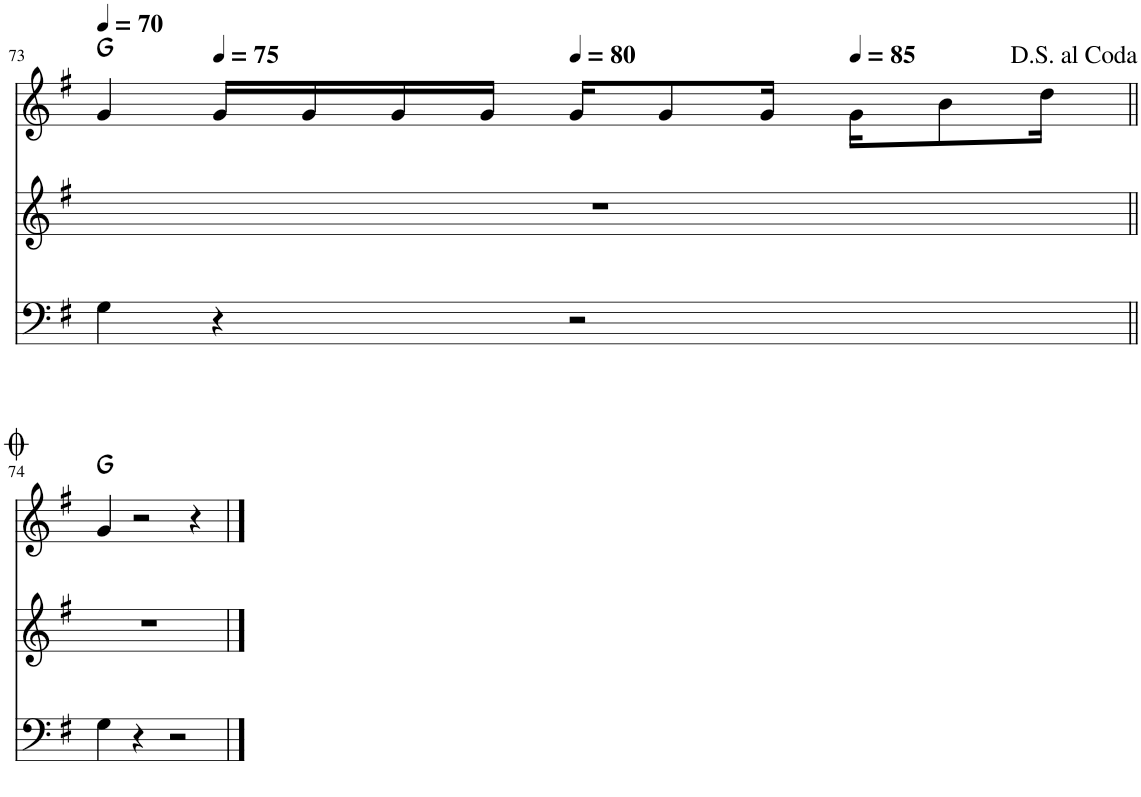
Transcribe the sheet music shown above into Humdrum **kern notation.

**kern	**kern	**kern	**harte
*part3	*part2	*part1	*part1
*staff3	*staff2	*staff1	*
*I"Baixo	*I"Harm.	*I"Mel.1	*
!!LO:PB:g=z
*clefF4	*clefG2	*clefG2	*
*k[f#]	*k[f#]	*k[f#]	*
*M4/4	*M4/4	*M4/4	*
*MM70	*MM70	*MM70	*
=73	=73	=73	=73
!	!	!	!LO:H:kt=N.C.
4G\	1r	4g/	N
*	*	*MM75	*
4r	.	16g/LL	.
.	.	16g/	.
.	.	16g/	.
.	.	16g/JJ	.
*	*	*MM80	*
2r	.	16g/KL	.
.	.	8g/	.
.	.	16g/Jk	.
*	*	*MM85	*
.	.	16g\KL	.
.	.	8b\	.
.	.	16dd\Jk	.
!!LO:LB:g=z
=74||	=74||	=74||	=74||
!	!	!	!LO:H:kt=N.C.
4G\	1r	4g/	N
4r	.	2r	.
2r	.	.	.
.	.	4r	.
==	==	==	==
*-	*-	*-	*-
